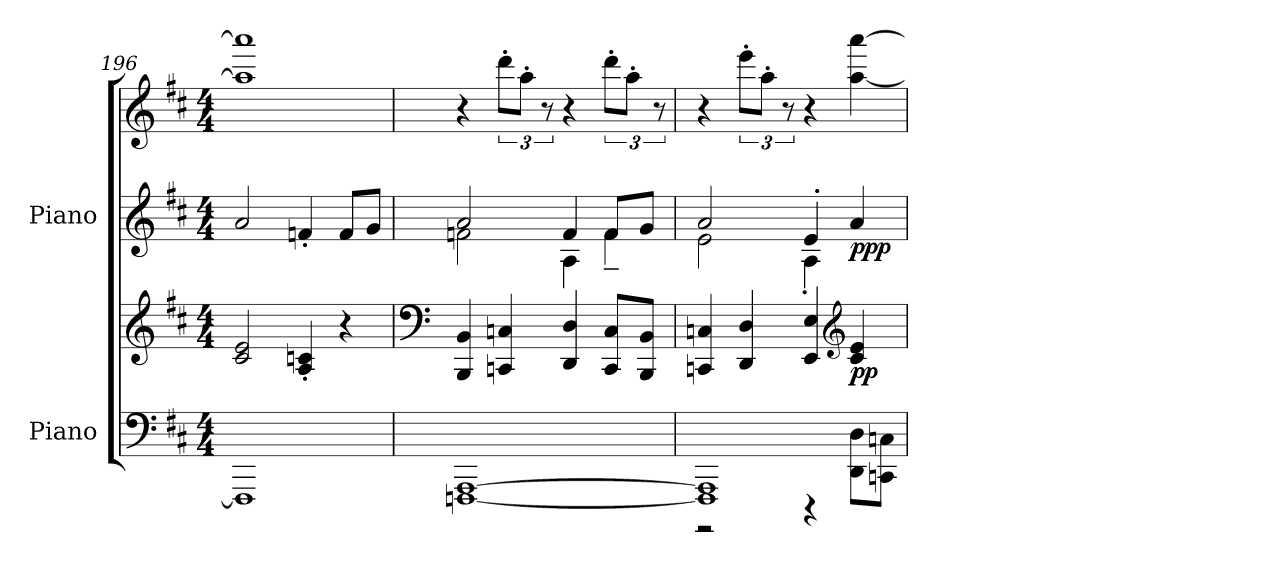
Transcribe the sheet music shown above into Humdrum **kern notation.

**kern	**kern	**dynam	**kern	**kern	**dynam
*part2	*part2	*part2	*part1	*part1	*part1
*staff4	*staff3	*staff3/4	*staff2	*staff1	*staff1/2
*I"Piano	*	*	*I"Piano	*	*
*I'Pno.	*	*	*I'Pno.	*	*
*clefF4	*clefG2	*	*clefG2	*clefG2	*
*k[f#c#]	*k[f#c#]	*	*k[f#c#]	*k[f#c#]	*
*M4/4	*M4/4	*	*M4/4	*M4/4	*
=196	=196	=196	=196	=196	=196
1FFF]	2c#/ 2e/	.	2a/	1aa] 1aaa]	.
.	4A/' 4cn/'	.	4fn'/	.	.
.	4r	.	8f/L	.	.
.	.	.	8g/J	.	.
=197	=197	=197	=197	=197	=197
*	*clefF4	*	*	*	*
*	*	*	*^	*	*
[1FFFn [1AAA	4BBB/ 4BB/	.	2a/	2fn\	4r	.
.	4CCn/ 4Cn/	.	.	.	12ddd'\L	.
.	.	.	.	.	12aa'\J	.
.	.	.	.	.	12r	.
.	4DD/ 4D/	.	4f/	4A\	4r	.
.	8CC/ 8C/L	.	8f/L	4f~\	12ddd'\L	.
.	.	.	.	.	12aa'\J	.
.	8BBB/ 8BB/J	.	8g/J	.	.	.
.	.	.	.	.	12r	.
!!LO:PB:g=z
=198	=198	=198	=198	=198	=198	=198
*^	*	*	*	*	*	*
1FFF] 1AAA]	2r	4CCn/ 4Cn/	.	2a/	2e\	4r	.
.	.	4DD/ 4D/	.	.	.	12eee'\L	.
.	.	.	.	.	.	12aa'\J	.
.	.	.	.	.	.	12r	.
.	4r	4EE/ 4E/	.	4e'/	4A'\	4r	.
*	*	*clefG2	*	*	*	*	*
!	!	!	!LO:DY:b	!	!	!	!LO:DY:b=2
.	8DD\ 8D\L	4c#/ 4e/	pp	4a/	4ryy	[4aa\ [4aaa\	ppp
.	8CCn\ 8Cn\J	.	.	.	.	.	.
*v	*v	*	*	*v	*v	*	*
=	=	=	=	=	=
*-	*-	*-	*-	*-	*-
